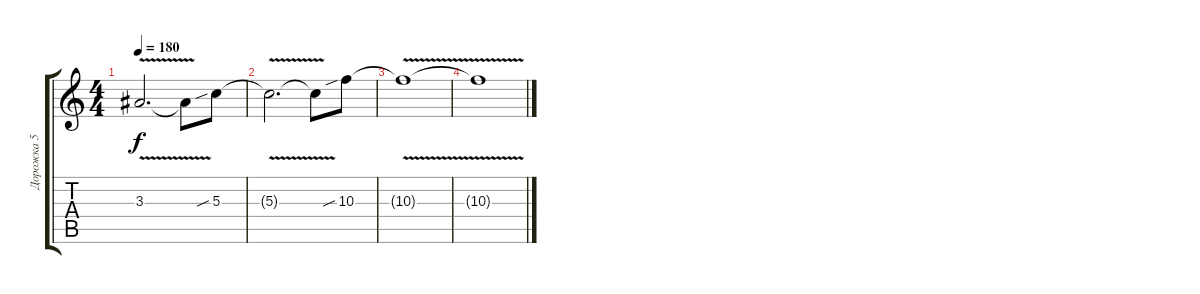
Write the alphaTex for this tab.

\track ("Дорожка 5" "Дорожка 5") {instrument overdrivenguitar}
\staff {score tabs}
\tuning (E4 B3 G3 D3 A2 E2) {hide}
\ts (4 4)
\tempo 180
\clef g2
\ks c
3.3{v}.2{d dy f} 3.3{t}.8 5.3{sib}.8 |
5.3{v t}.2{d} 5.3{t}.8 10.3{sib}.8 |
10.3{v t}.1 |
10.3{t}.1
